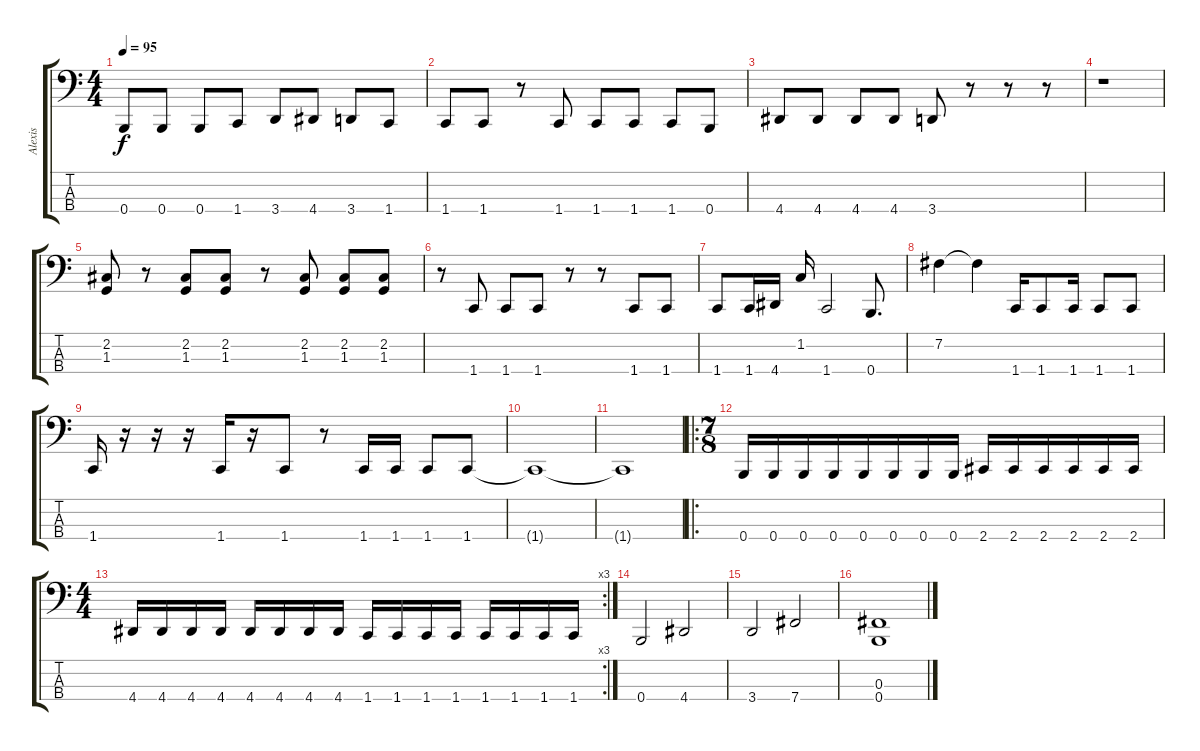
\track ("Alexis" "Alexis") {instrument electricbassfinger}
\staff {score tabs}
\tuning (E2 B1 Gb1 B0) {hide}
\ts (4 4)
\tempo 95
\clef f4
\ks c
0.4.8{dy f} 0.4.8 0.4.8 1.4.8 3.4.8 4.4.8 3.4.8 1.4.8 |
1.4.8 1.4.8 r.8 1.4.8 1.4.8 1.4.8 1.4.8 0.4.8 |
4.4.8 4.4.8 4.4.8 4.4.8 3.4.8 r.8 r.8 r.8 |
r.1 |
(2.2 1.3).8 r.8 (2.2 1.3).8 (2.2 1.3).8 r.8 (2.2 1.3).8 (2.2 1.3).8 (2.2 1.3).8 |
r.8 1.4.8 1.4.8 1.4.8 r.8 r.8 1.4.8 1.4.8 |
1.4.8 1.4.16 4.4.16 1.2.16 1.4.2 0.4.8{d} |
7.2.4 7.2{t}.4 1.4.16 1.4.8 1.4.16 1.4.8 1.4.8 |
1.4.16 r.16 r.16 r.16 1.4.16 r.16 1.4.8 r.8 1.4.16 1.4.16 1.4.8 1.4.8 |
1.4{t}.1 |
1.4{t}.1 |
\ro
\ts (7 8)
0.4.16 0.4.16 0.4.16 0.4.16 0.4.16 0.4.16 0.4.16 0.4.16 2.4.16 2.4.16 2.4.16 2.4.16 2.4.16 2.4.16 |
\rc 3
\ts (4 4)
4.4.16 4.4.16 4.4.16 4.4.16 4.4.16 4.4.16 4.4.16 4.4.16 1.4.16 1.4.16 1.4.16 1.4.16 1.4.16 1.4.16 1.4.16 1.4.16 |
0.4.2 4.4.2 |
3.4.2 7.4.2 |
(0.3 0.4).1
